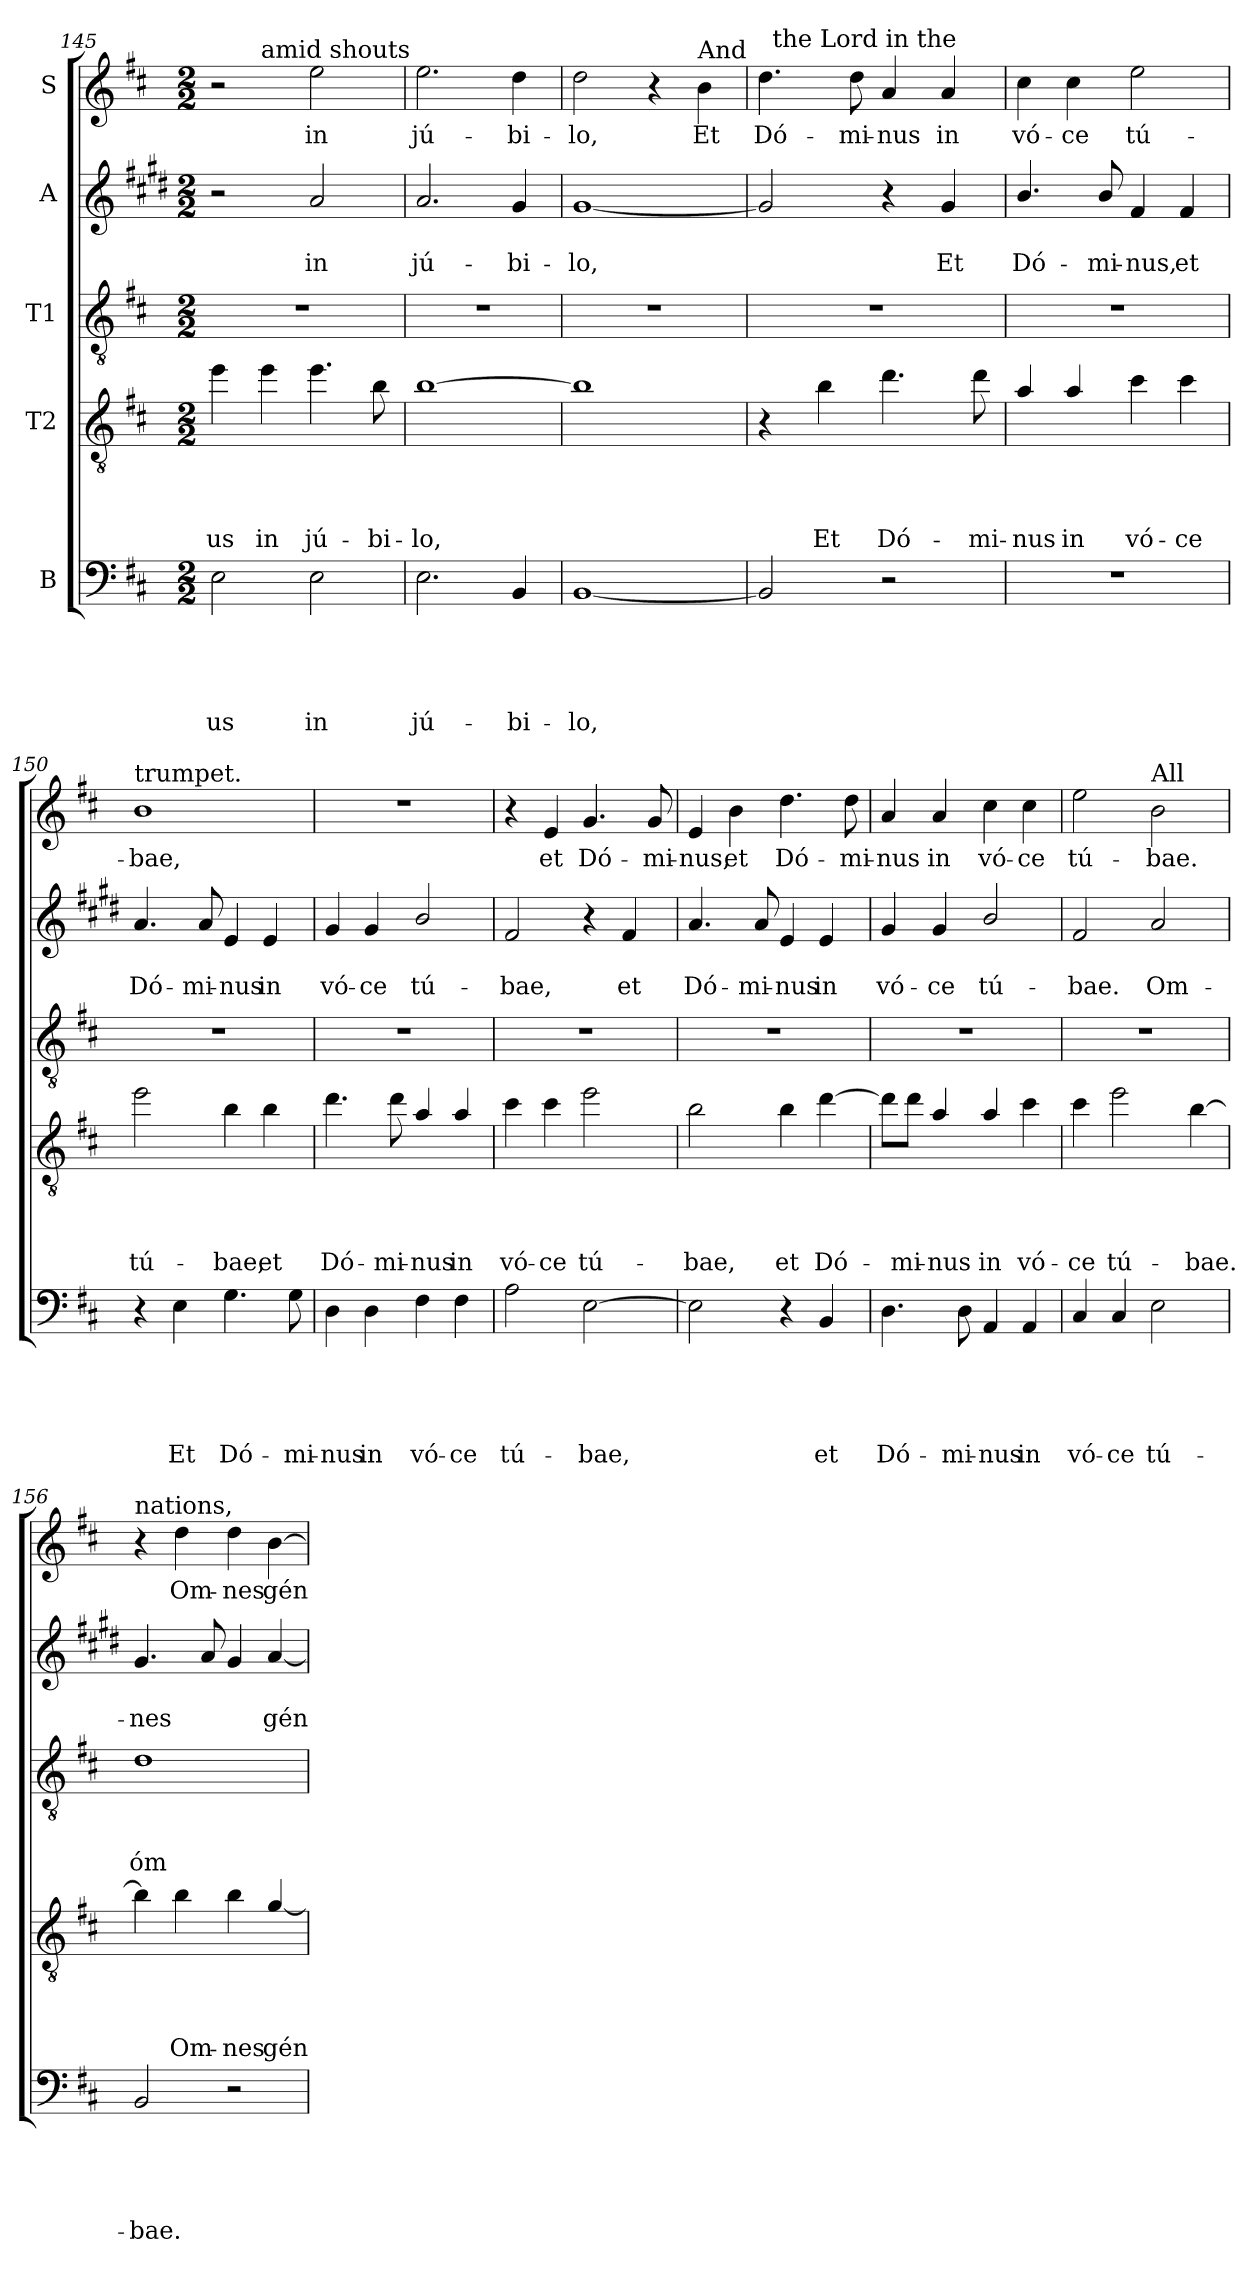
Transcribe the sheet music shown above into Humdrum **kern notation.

**kern	**text	**text	**text	**text	**text	**kern	**text	**text	**text	**text	**kern	**text	**text	**text	**kern	**text	**text	**kern	**text
*part5	*part5	*part5	*part5	*part5	*part5	*part4	*part4	*part4	*part4	*part4	*part3	*part3	*part3	*part3	*part2	*part2	*part2	*part1	*part1
*staff5	*staff5	*staff5	*staff5	*staff5	*staff5	*staff4	*staff4	*staff4	*staff4	*staff4	*staff3	*staff3	*staff3	*staff3	*staff2	*staff2	*staff2	*staff1	*staff1
*I"B	*	*	*	*	*	*I"T2	*	*	*	*	*I"T1	*	*	*	*I"A	*	*	*I"S	*
*clefF4	*	*	*	*	*	*clefGv2	*	*	*	*	*clefGv2	*	*	*	*clefG2	*	*	*clefG2	*
*	*	*	*	*	*	*ITrd8c14	*	*	*	*	*	*	*	*	*ITrd1c2	*	*	*	*
*k[f#c#]	*	*	*	*	*	*k[f#c#]	*	*	*	*	*k[f#c#]	*	*	*	*k[f#c#]	*	*	*k[f#c#]	*
*D:	*	*	*	*	*	*D:	*	*	*	*	*D:	*	*	*	*D:	*	*	*D:	*
*M2/2	*	*	*	*	*	*M2/2	*	*	*	*	*M2/2	*	*	*	*M2/2	*	*	*M2/2	*
=145	=145	=145	=145	=145	=145	=145	=145	=145	=145	=145	=145	=145	=145	=145	=145	=145	=145	=145	=145
!	!	!	!	!	!LO:LY:b	!	!	!	!	!LO:LY:b	!	!	!	!	!	!	!	!	!
*	*	*	*	*	*	*	*	*	*	*	*	*	*	*	*	*	*	*^	*
2E\	.	.	.	.	-us	4e\	.	.	.	-us	1r	.	.	.	2r	.	.	2r	4ryy	.
!	!	!	!	!	!	!	!	!	!	!	!	!	!	!	!	!	!	!	!LO:TX:a:t=amid shouts	!
!	!	!	!	!	!	!	!	!	!	!LO:LY:b	!	!	!	!	!	!	!	!	!	!
.	.	.	.	.	.	4e\	.	.	.	in	.	.	.	.	.	.	.	.	2.ryy	.
!	!	!	!	!	!LO:LY:b	!	!	!	!	!LO:LY:b	!	!	!	!	!	!	!LO:LY:b	!	!	!LO:LY:b
2E\	.	.	.	.	in	4.e\	.	.	.	jú-	.	.	.	.	2g/	.	in	2ee\	.	in
!	!	!	!	!	!	!	!	!	!	!LO:LY:b	!	!	!	!	!	!	!	!	!	!
.	.	.	.	.	.	8B\	.	.	.	-bi-	.	.	.	.	.	.	.	.	.	.
=146	=146	=146	=146	=146	=146	=146	=146	=146	=146	=146	=146	=146	=146	=146	=146	=146	=146	=146	=146	=146
!	!	!	!	!	!	!	!	!	!	!	!	!	!	!	!	!	!	!LO:TX:a:t=of joy,	!	!
!	!	!	!	!	!LO:LY:b	!	!	!	!	!LO:LY:b	!	!	!	!	!	!	!LO:LY:b	!	!	!LO:LY:b
*	*	*	*	*	*	*	*	*	*	*	*	*	*	*	*	*	*	*v	*v	*
2.E\	.	.	.	.	jú-	[1B	.	.	.	-lo,	1r	.	.	.	2.g/	.	jú-	2.ee\	jú-
!	!	!	!	!	!LO:LY:b	!	!	!	!	!	!	!	!	!	!	!	!LO:LY:b	!	!LO:LY:b
4BB/	.	.	.	.	-bi-	.	.	.	.	.	.	.	.	.	4f#/	.	-bi-	4dd\	-bi-
=147	=147	=147	=147	=147	=147	=147	=147	=147	=147	=147	=147	=147	=147	=147	=147	=147	=147	=147	=147
!	!	!	!	!	!LO:LY:b	!	!	!	!	!	!	!	!	!	!	!	!LO:LY:b	!	!LO:LY:b
[1BB	.	.	.	.	-lo,	1B]	.	.	.	.	1r	.	.	.	[1f#	.	-lo,	2dd\	-lo,
.	.	.	.	.	.	.	.	.	.	.	.	.	.	.	.	.	.	4r	.
!	!	!	!	!	!	!	!	!	!	!	!	!	!	!	!	!	!	!LO:TX:a:t=And	!
!	!	!	!	!	!	!	!	!	!	!	!	!	!	!	!	!	!	!	!LO:LY:b
.	.	.	.	.	.	.	.	.	.	.	.	.	.	.	.	.	.	4b\	Et
!!LO:PB:g=z
=148	=148	=148	=148	=148	=148	=148	=148	=148	=148	=148	=148	=148	=148	=148	=148	=148	=148	=148	=148
!	!	!	!	!	!	!	!	!	!	!	!	!	!	!	!	!	!	!	!LO:LY:b
*	*	*	*	*	*	*	*	*	*	*	*	*	*	*	*	*	*	*^	*
2BB/]	.	.	.	.	.	4r	.	.	.	.	1r	.	.	.	2f#/]	.	.	4.dd\	32ryy	Dó-
!	!	!	!	!	!	!	!	!	!	!	!	!	!	!	!	!	!	!	!LO:TX:a:t=the Lord in the	!
.	.	.	.	.	.	.	.	.	.	.	.	.	.	.	.	.	.	.	2ryy	.
!	!	!	!	!	!	!	!	!	!	!LO:LY:b	!	!	!	!	!	!	!	!	!	!
.	.	.	.	.	.	4B\	.	.	.	Et	.	.	.	.	.	.	.	.	.	.
!	!	!	!	!	!	!	!	!	!	!	!	!	!	!	!	!	!	!	!	!LO:LY:b
.	.	.	.	.	.	.	.	.	.	.	.	.	.	.	.	.	.	8dd\	.	-mi-
!	!	!	!	!	!	!	!	!	!	!LO:LY:b	!	!	!	!	!	!	!	!	!	!LO:LY:b
2r	.	.	.	.	.	4.d\	.	.	.	Dó-	.	.	.	.	4r	.	.	4a/	.	-nus
.	.	.	.	.	.	.	.	.	.	.	.	.	.	.	.	.	.	.	4...ryy	.
!	!	!	!	!	!	!	!	!	!	!	!	!	!	!	!	!	!LO:LY:b	!	!	!LO:LY:b
.	.	.	.	.	.	.	.	.	.	.	.	.	.	.	4f#/	.	Et	4a/	.	in
!	!	!	!	!	!	!	!	!	!	!LO:LY:b	!	!	!	!	!	!	!	!	!	!
.	.	.	.	.	.	8d\	.	.	.	-mi-	.	.	.	.	.	.	.	.	.	.
=149	=149	=149	=149	=149	=149	=149	=149	=149	=149	=149	=149	=149	=149	=149	=149	=149	=149	=149	=149	=149
!	!	!	!	!	!	!	!	!	!	!	!	!	!	!	!	!	!	!LO:TX:a:t=sound of the	!	!
!	!	!	!	!	!	!	!	!	!	!LO:LY:b	!	!	!	!	!	!	!LO:LY:b	!	!	!LO:LY:b
*	*	*	*	*	*	*	*	*	*	*	*	*	*	*	*	*	*	*v	*v	*
1r	.	.	.	.	.	4A/	.	.	.	-nus	1r	.	.	.	4.a/	.	Dó-	4cc#\	vó-
!	!	!	!	!	!	!	!	!	!	!LO:LY:b	!	!	!	!	!	!	!	!	!LO:LY:b
.	.	.	.	.	.	4A/	.	.	.	in	.	.	.	.	.	.	.	4cc#\	-ce
!	!	!	!	!	!	!	!	!	!	!	!	!	!	!	!	!	!LO:LY:b	!	!
.	.	.	.	.	.	.	.	.	.	.	.	.	.	.	8a/	.	-mi-	.	.
!	!	!	!	!	!	!	!	!	!	!LO:LY:b	!	!	!	!	!	!	!LO:LY:b	!	!LO:LY:b
.	.	.	.	.	.	4c#\	.	.	.	vó-	.	.	.	.	4e/	.	-nus,	2ee\	tú-
!	!	!	!	!	!	!	!	!	!	!LO:LY:b	!	!	!	!	!	!	!LO:LY:b	!	!
.	.	.	.	.	.	4c#\	.	.	.	-ce	.	.	.	.	4e/	.	et	.	.
=150	=150	=150	=150	=150	=150	=150	=150	=150	=150	=150	=150	=150	=150	=150	=150	=150	=150	=150	=150
!	!	!	!	!	!	!	!	!	!	!	!	!	!	!	!	!	!	!LO:TX:a:t=trumpet.	!
!	!	!	!	!	!	!	!	!	!	!LO:LY:b	!	!	!	!	!	!	!LO:LY:b	!	!LO:LY:b
4r	.	.	.	.	.	2e\	.	.	.	tú-	1r	.	.	.	4.g/	.	Dó-	1b	-bae,
!	!	!	!	!	!LO:LY:b	!	!	!	!	!	!	!	!	!	!	!	!	!	!
4E\	.	.	.	.	Et	.	.	.	.	.	.	.	.	.	.	.	.	.	.
!	!	!	!	!	!	!	!	!	!	!	!	!	!	!	!	!	!LO:LY:b	!	!
.	.	.	.	.	.	.	.	.	.	.	.	.	.	.	8g/	.	-mi-	.	.
!	!	!	!	!	!LO:LY:b	!	!	!	!	!LO:LY:b	!	!	!	!	!	!	!LO:LY:b	!	!
4.G\	.	.	.	.	Dó-	4B\	.	.	.	-bae,	.	.	.	.	4d/	.	-nus	.	.
!	!	!	!	!	!	!	!	!	!	!LO:LY:b	!	!	!	!	!	!	!LO:LY:b	!	!
.	.	.	.	.	.	4B\	.	.	.	et	.	.	.	.	4d/	.	in	.	.
!	!	!	!	!	!LO:LY:b	!	!	!	!	!	!	!	!	!	!	!	!	!	!
8G\	.	.	.	.	-mi-	.	.	.	.	.	.	.	.	.	.	.	.	.	.
=151	=151	=151	=151	=151	=151	=151	=151	=151	=151	=151	=151	=151	=151	=151	=151	=151	=151	=151	=151
!	!	!	!	!	!LO:LY:b	!	!	!	!	!LO:LY:b	!	!	!	!	!	!	!LO:LY:b	!	!
4D\	.	.	.	.	-nus	4.d\	.	.	.	Dó-	1r	.	.	.	4f#/	.	vó-	1r	.
!	!	!	!	!	!LO:LY:b	!	!	!	!	!	!	!	!	!	!	!	!LO:LY:b	!	!
4D\	.	.	.	.	in	.	.	.	.	.	.	.	.	.	4f#/	.	-ce	.	.
!	!	!	!	!	!	!	!	!	!	!LO:LY:b	!	!	!	!	!	!	!	!	!
.	.	.	.	.	.	8d\	.	.	.	-mi-	.	.	.	.	.	.	.	.	.
!	!	!	!	!	!LO:LY:b	!	!	!	!	!LO:LY:b	!	!	!	!	!	!	!LO:LY:b	!	!
4F#\	.	.	.	.	vó-	4A/	.	.	.	-nus	.	.	.	.	2a/	.	tú-	.	.
!	!	!	!	!	!LO:LY:b	!	!	!	!	!LO:LY:b	!	!	!	!	!	!	!	!	!
4F#\	.	.	.	.	-ce	4A/	.	.	.	in	.	.	.	.	.	.	.	.	.
=152	=152	=152	=152	=152	=152	=152	=152	=152	=152	=152	=152	=152	=152	=152	=152	=152	=152	=152	=152
!	!	!	!	!	!LO:LY:b	!	!	!	!	!LO:LY:b	!	!	!	!	!	!	!LO:LY:b	!	!
2A\	.	.	.	.	tú-	4c#\	.	.	.	vó-	1r	.	.	.	2e/	.	-bae,	4r	.
!	!	!	!	!	!	!	!	!	!	!LO:LY:b	!	!	!	!	!	!	!	!	!LO:LY:b
.	.	.	.	.	.	4c#\	.	.	.	-ce	.	.	.	.	.	.	.	4e/	et
!	!	!	!	!	!LO:LY:b	!	!	!	!	!LO:LY:b	!	!	!	!	!	!	!	!	!LO:LY:b
[2E\	.	.	.	.	-bae,	2e\	.	.	.	tú-	.	.	.	.	4r	.	.	4.g/	Dó-
!	!	!	!	!	!	!	!	!	!	!	!	!	!	!	!	!	!LO:LY:b	!	!
.	.	.	.	.	.	.	.	.	.	.	.	.	.	.	4e/	.	et	.	.
!	!	!	!	!	!	!	!	!	!	!	!	!	!	!	!	!	!	!	!LO:LY:b
.	.	.	.	.	.	.	.	.	.	.	.	.	.	.	.	.	.	8g/	-mi-
!!LO:LB:g=z
=153	=153	=153	=153	=153	=153	=153	=153	=153	=153	=153	=153	=153	=153	=153	=153	=153	=153	=153	=153
!	!	!	!	!	!	!	!	!	!	!LO:LY:b	!	!	!	!	!	!	!LO:LY:b	!	!LO:LY:b
2E\]	.	.	.	.	.	2B\	.	.	.	-bae,	1r	.	.	.	4.g/	.	Dó-	4e/	-nus,
!	!	!	!	!	!	!	!	!	!	!	!	!	!	!	!	!	!	!	!LO:LY:b
.	.	.	.	.	.	.	.	.	.	.	.	.	.	.	.	.	.	4b\	et
!	!	!	!	!	!	!	!	!	!	!	!	!	!	!	!	!	!LO:LY:b	!	!
.	.	.	.	.	.	.	.	.	.	.	.	.	.	.	8g/	.	-mi-	.	.
!	!	!	!	!	!	!	!	!	!	!LO:LY:b	!	!	!	!	!	!	!LO:LY:b	!	!LO:LY:b
4r	.	.	.	.	.	4B\	.	.	.	et	.	.	.	.	4d/	.	-nus	4.dd\	Dó-
!	!	!	!	!	!LO:LY:b	!	!	!	!	!LO:LY:b	!	!	!	!	!	!	!LO:LY:b	!	!
4BB/	.	.	.	.	et	[4d\	.	.	.	Dó-	.	.	.	.	4d/	.	in	.	.
!	!	!	!	!	!	!	!	!	!	!	!	!	!	!	!	!	!	!	!LO:LY:b
.	.	.	.	.	.	.	.	.	.	.	.	.	.	.	.	.	.	8dd\	-mi-
=154	=154	=154	=154	=154	=154	=154	=154	=154	=154	=154	=154	=154	=154	=154	=154	=154	=154	=154	=154
!	!	!	!	!	!LO:LY:b	!	!	!	!	!	!	!	!	!	!	!	!LO:LY:b	!	!LO:LY:b
4.D\	.	.	.	.	Dó-	8d\L]	.	.	.	.	1r	.	.	.	4f#/	.	vó-	4a/	-nus
!	!	!	!	!	!	!	!	!	!	!LO:LY:b	!	!	!	!	!	!	!	!	!
.	.	.	.	.	.	8d\J	.	.	.	-mi-	.	.	.	.	.	.	.	.	.
!	!	!	!	!	!	!	!	!	!	!LO:LY:b	!	!	!	!	!	!	!LO:LY:b	!	!LO:LY:b
.	.	.	.	.	.	4A/	.	.	.	-nus	.	.	.	.	4f#/	.	-ce	4a/	in
!	!	!	!	!	!LO:LY:b	!	!	!	!	!	!	!	!	!	!	!	!	!	!
8D\	.	.	.	.	-mi-	.	.	.	.	.	.	.	.	.	.	.	.	.	.
!	!	!	!	!	!LO:LY:b	!	!	!	!	!LO:LY:b	!	!	!	!	!	!	!LO:LY:b	!	!LO:LY:b
4AA/	.	.	.	.	-nus	4A/	.	.	.	in	.	.	.	.	2a/	.	tú-	4cc#\	vó-
!	!	!	!	!	!LO:LY:b	!	!	!	!	!LO:LY:b	!	!	!	!	!	!	!	!	!LO:LY:b
4AA/	.	.	.	.	in	4c#\	.	.	.	vó-	.	.	.	.	.	.	.	4cc#\	-ce
=155	=155	=155	=155	=155	=155	=155	=155	=155	=155	=155	=155	=155	=155	=155	=155	=155	=155	=155	=155
!	!	!	!	!	!LO:LY:b	!	!	!	!	!LO:LY:b	!	!	!	!	!	!	!LO:LY:b	!	!LO:LY:b
4C#/	.	.	.	.	vó-	4c#\	.	.	.	-ce	1r	.	.	.	2e/	.	-bae.	2ee\	tú-
!	!	!	!	!	!LO:LY:b	!	!	!	!	!LO:LY:b	!	!	!	!	!	!	!	!	!
4C#/	.	.	.	.	-ce	2e\	.	.	.	tú-	.	.	.	.	.	.	.	.	.
!	!	!	!	!	!	!	!	!	!	!	!	!	!	!	!	!	!	!LO:TX:a:t=All	!
!	!	!	!	!	!LO:LY:b	!	!	!	!	!	!	!	!	!	!	!	!LO:LY:b	!	!LO:LY:b
2E\	.	.	.	.	tú-	.	.	.	.	.	.	.	.	.	2g/	.	Om-	2b\	-bae.
!	!	!	!	!	!	!	!	!	!	!LO:LY:b	!	!	!	!	!	!	!	!	!
.	.	.	.	.	.	[4B\	.	.	.	-bae.	.	.	.	.	.	.	.	.	.
=156	=156	=156	=156	=156	=156	=156	=156	=156	=156	=156	=156	=156	=156	=156	=156	=156	=156	=156	=156
!	!	!	!	!	!	!	!	!	!	!	!	!	!	!	!	!	!	!LO:TX:a:t=nations,	!
!	!	!	!	!	!LO:LY:b	!	!	!	!	!	!	!	!	!LO:LY:b	!	!	!LO:LY:b	!	!
2BB/	.	.	.	.	-bae.	4B\]	.	.	.	.	1d	.	.	óm-	4.f#/	.	-nes	4r	.
!	!	!	!	!	!	!	!	!	!	!LO:LY:b	!	!	!	!	!	!	!	!	!LO:LY:b
.	.	.	.	.	.	4B\	.	.	.	Om-	.	.	.	.	.	.	.	4dd\	Om-
.	.	.	.	.	.	.	.	.	.	.	.	.	.	.	8g/	.	.	.	.
!	!	!	!	!	!	!	!	!	!	!LO:LY:b	!	!	!	!	!	!	!	!	!LO:LY:b
2r	.	.	.	.	.	4B\	.	.	.	-nes	.	.	.	.	4f#/	.	.	4dd\	-nes
!	!	!	!	!	!	!	!	!	!	!LO:LY:b	!	!	!	!	!	!	!LO:LY:b	!	!LO:LY:b
.	.	.	.	.	.	[4G/	.	.	.	gén-	.	.	.	.	[4g/	.	gén-	[4b\	gén-
=	=	=	=	=	=	=	=	=	=	=	=	=	=	=	=	=	=	=	=
*-	*-	*-	*-	*-	*-	*-	*-	*-	*-	*-	*-	*-	*-	*-	*-	*-	*-	*-	*-
